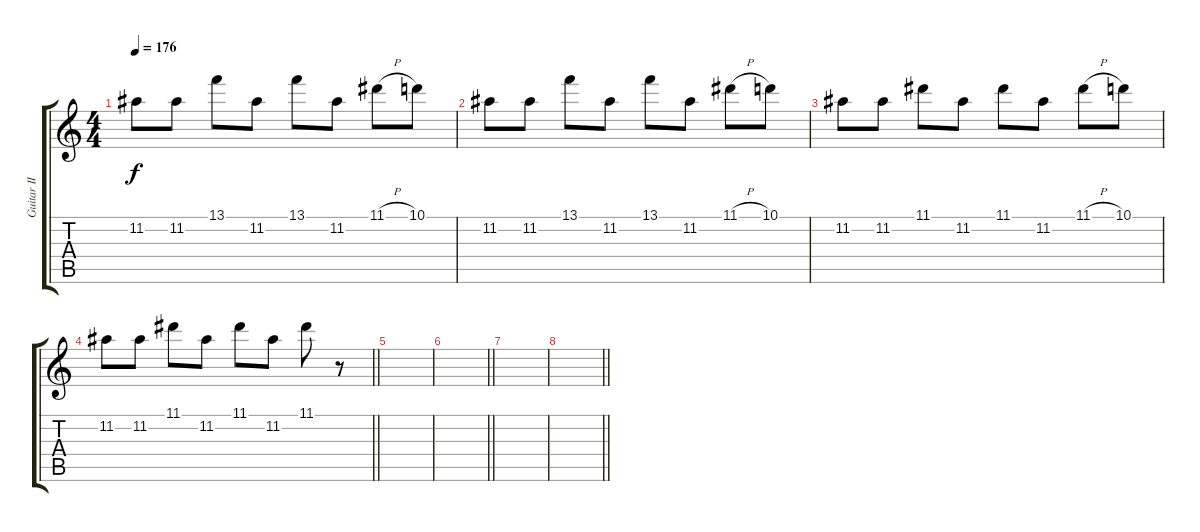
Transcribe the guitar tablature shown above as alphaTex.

\track ("Guitar II Octave" "Guitar II ") {instrument distortionguitar}
\staff {score tabs}
\tuning (E4 B3 G3 D3 A2 D2) {hide}
\ts (4 4)
\tempo 176
\clef g2
\ks c
11.2.8{dy f} 11.2.8 13.1.8 11.2.8 13.1.8 11.2.8 11.1{h}.8 10.1.8 |
11.2.8 11.2.8 13.1.8 11.2.8 13.1.8 11.2.8 11.1{h}.8 10.1.8 |
11.2.8 11.2.8 11.1.8 11.2.8 11.1.8 11.2.8 11.1{h}.8 10.1.8 |
\barLineRight lightlight
11.2.8 11.2.8 11.1.8 11.2.8 11.1.8 11.2.8 11.1.8 r.8 |
|
\barLineRight lightlight
|
|
\barLineRight lightlight
